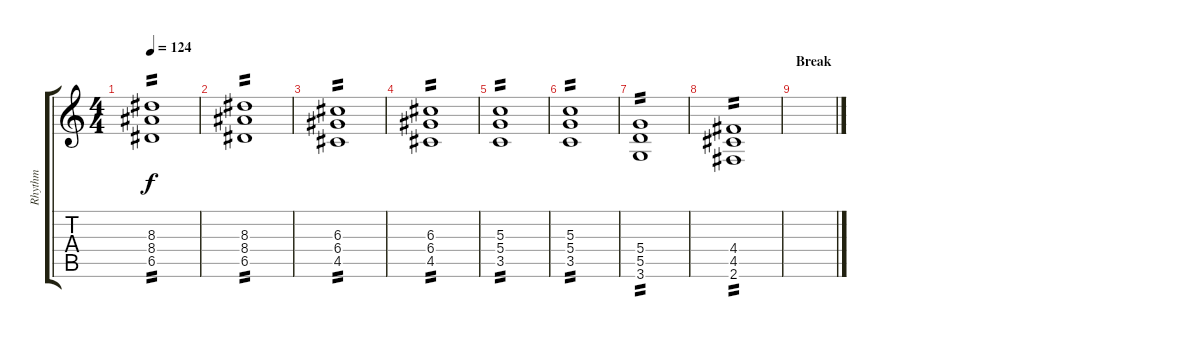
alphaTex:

\track ("Rhythm" "Rhythm") {instrument overdrivenguitar}
\staff {score tabs}
\tuning (E4 B3 G3 D3 A2 E2) {hide}
\ts (4 4)
\tempo 124
\clef g2
\ks c
(8.3 8.4 6.5).1{tp 2 dy f} |
(8.3 8.4 6.5).1{tp 2} |
(6.3 6.4 4.5).1{tp 2} |
(6.3 6.4 4.5).1{tp 2} |
(5.3 5.4 3.5).1{tp 2} |
(5.3 5.4 3.5).1{tp 2} |
(5.4 5.5 3.6).1{tp 2} |
(4.4 4.5 2.6).1{tp 2} |
\section ("" "Break")
